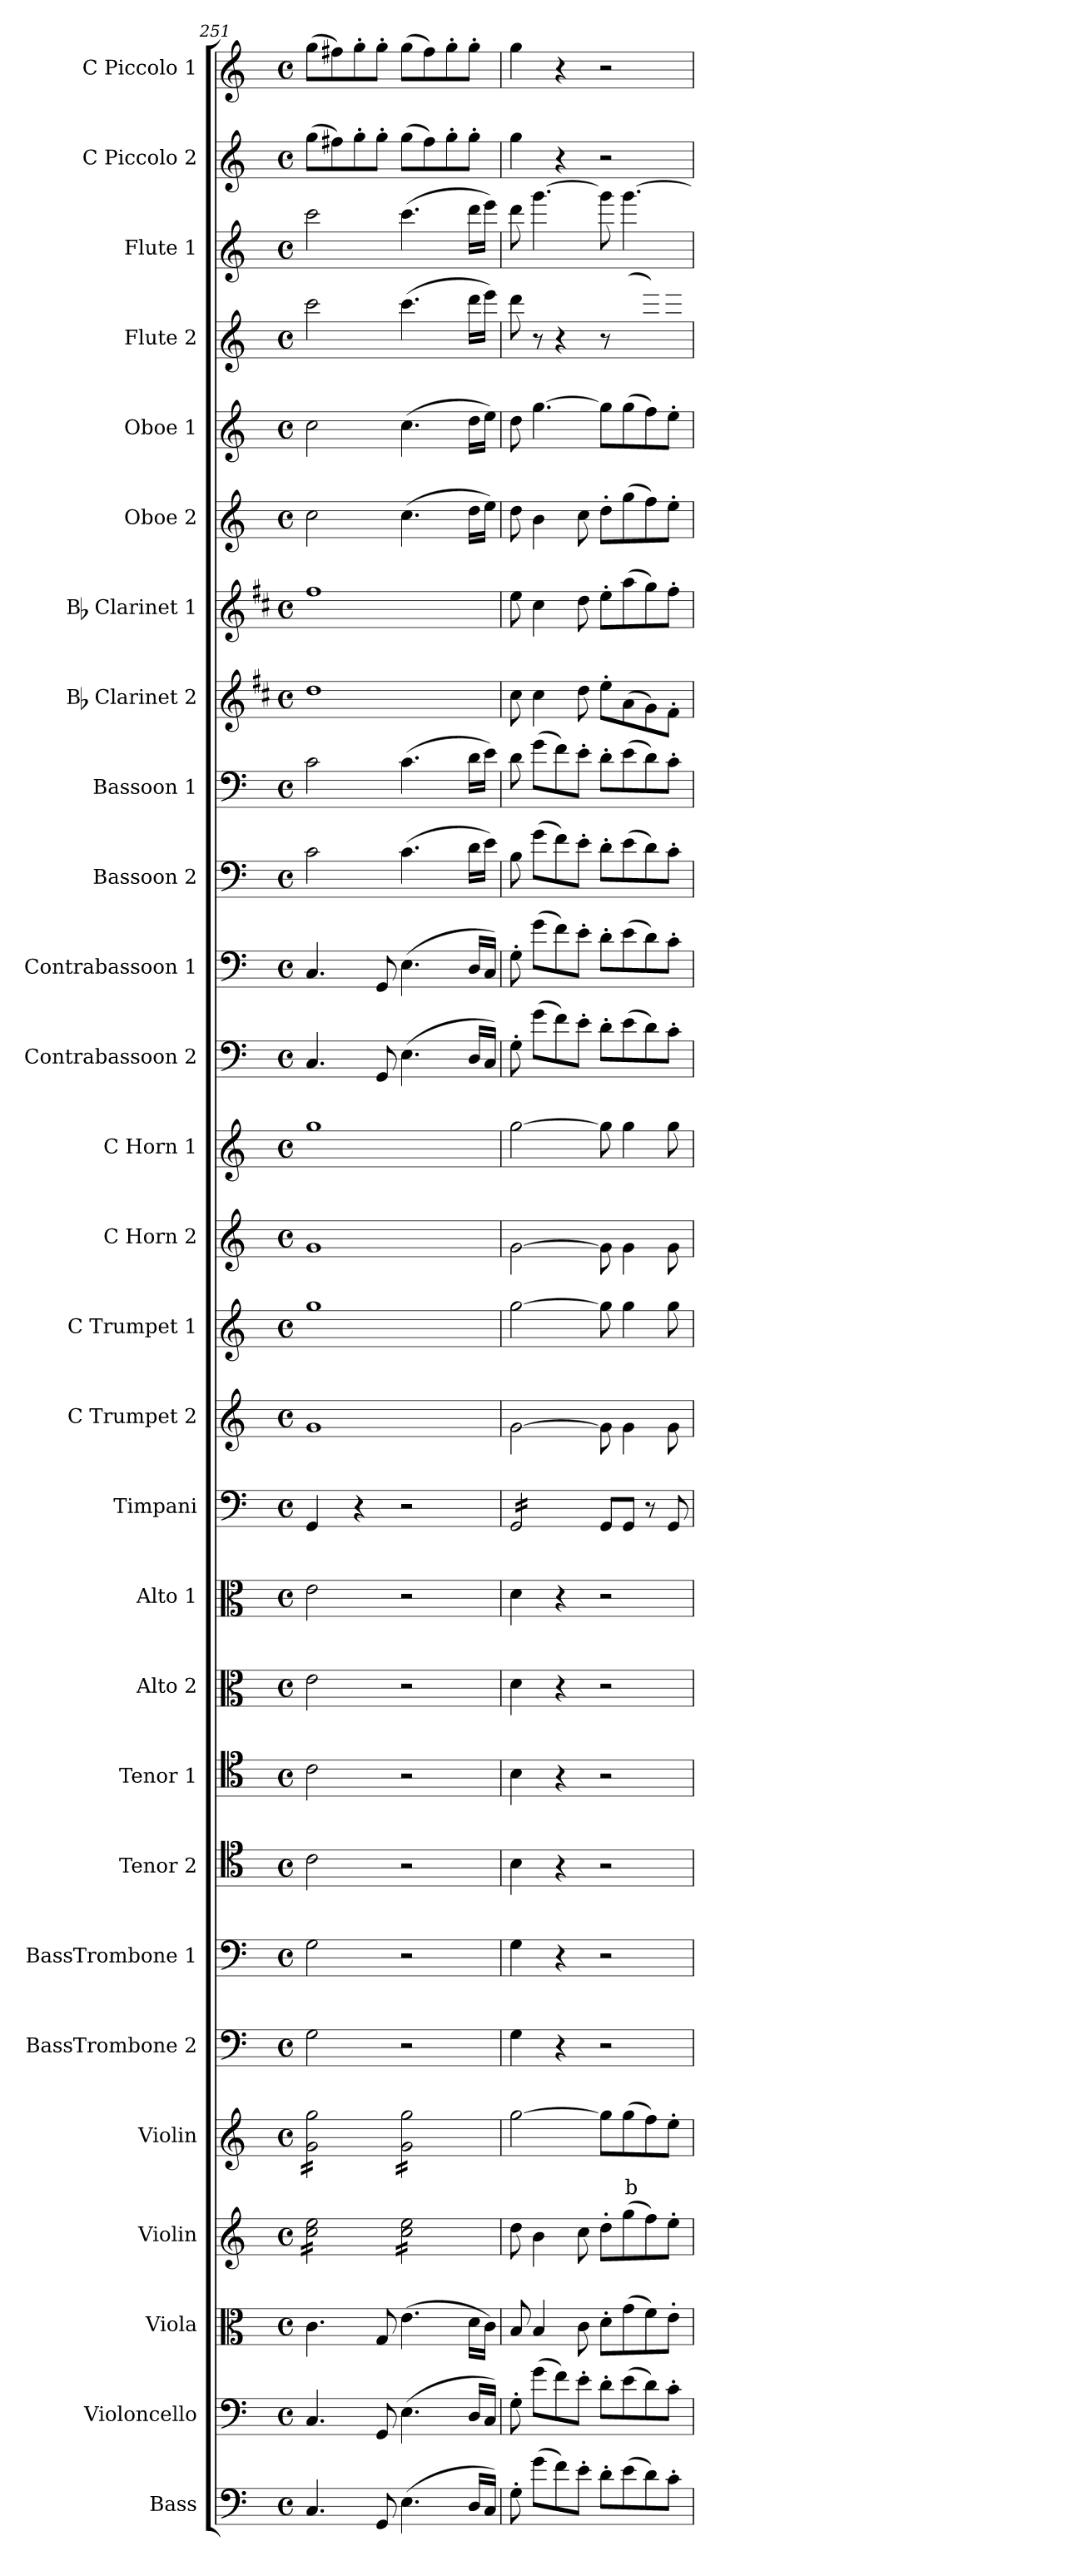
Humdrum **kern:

**kern	**kern	**kern	**kern	**kern	**text	**kern	**kern	**kern	**kern	**kern	**kern	**kern	**kern	**kern	**kern	**kern	**kern	**kern	**kern	**kern	**kern	**kern	**kern	**kern	**kern	**kern	**kern	**kern
*part28	*part27	*part26	*part25	*part24	*part24	*part23	*part22	*part21	*part20	*part19	*part18	*part17	*part16	*part15	*part14	*part13	*part12	*part11	*part10	*part9	*part8	*part7	*part6	*part5	*part4	*part3	*part2	*part1
*staff28	*staff27	*staff26	*staff25	*staff24	*staff24	*staff23	*staff22	*staff21	*staff20	*staff19	*staff18	*staff17	*staff16	*staff15	*staff14	*staff13	*staff12	*staff11	*staff10	*staff9	*staff8	*staff7	*staff6	*staff5	*staff4	*staff3	*staff2	*staff1
*I"Bass	*I"Violoncello	*I"Viola	*I"Violin	*I"Violin	*	*I"BassTrombone 2	*I"BassTrombone 1	*I"Tenor 2	*I"Tenor 1	*I"Alto 2	*I"Alto 1	*I"Timpani	*I"C Trumpet 2	*I"C Trumpet 1	*I"C Horn 2	*I"C Horn 1	*I"Contrabassoon 2	*I"Contrabassoon 1	*I"Bassoon 2	*I"Bassoon 1	*I"Bb Clarinet 2	*I"Bb Clarinet 1	*I"Oboe 2	*I"Oboe 1	*I"Flute 2	*I"Flute 1	*I"C Piccolo 2	*I"C Piccolo 1
*I'B	*I'Vc	*I'Vla	*I'Vln	*I'Vln	*	*I'BTrb 2	*I'BTrb 1	*I'T 2	*I'T 1	*I'A 2	*I'A 1	*I'Timp	*I'Tpt 2	*I'Tpt 1	*I'Hn 2	*I'Hn 1	*I'C Bsn 2	*I'C Bsn 1	*I'Bsn 2	*I'Bsn 1	*I'Cl 2	*I'Cl 1	*I'Ob 2	*I'Ob 1	*I'Fl 2	*I'Fl 1	*I'Picc 2	*I'Picc 1
!!LO:PB:g=z
*clefF4	*clefF4	*clefC3	*clefG2	*clefG2	*	*clefF4	*clefF4	*clefC4	*clefC4	*clefC3	*clefC3	*clefF4	*clefG2	*clefG2	*clefG2	*clefG2	*clefF4	*clefF4	*clefF4	*clefF4	*clefG2	*clefG2	*clefG2	*clefG2	*clefG2	*clefG2	*clefG2	*clefG2
*ITrd7c12	*	*	*	*	*	*	*	*	*	*	*	*	*	*	*ITrd7c12	*ITrd7c12	*ITrd7c12	*ITrd7c12	*	*	*ITrd1c2	*ITrd1c2	*	*	*	*	*ITrd-7c-12	*ITrd-7c-12
*k[]	*k[]	*k[]	*k[]	*k[]	*	*k[]	*k[]	*k[]	*k[]	*k[]	*k[]	*k[]	*k[]	*k[]	*k[]	*k[]	*k[]	*k[]	*k[]	*k[]	*k[]	*k[]	*k[]	*k[]	*k[]	*k[]	*k[]	*k[]
*M4/4	*M4/4	*M4/4	*M4/4	*M4/4	*	*M4/4	*M4/4	*M4/4	*M4/4	*M4/4	*M4/4	*M4/4	*M4/4	*M4/4	*M4/4	*M4/4	*M4/4	*M4/4	*M4/4	*M4/4	*M4/4	*M4/4	*M4/4	*M4/4	*M4/4	*M4/4	*M4/4	*M4/4
*met(c)	*met(c)	*met(c)	*met(c)	*met(c)	*	*met(c)	*met(c)	*met(c)	*met(c)	*met(c)	*met(c)	*met(c)	*met(c)	*met(c)	*met(c)	*met(c)	*met(c)	*met(c)	*met(c)	*met(c)	*met(c)	*met(c)	*met(c)	*met(c)	*met(c)	*met(c)	*met(c)	*met(c)
=251	=251	=251	=251	=251	=251	=251	=251	=251	=251	=251	=251	=251	=251	=251	=251	=251	=251	=251	=251	=251	=251	=251	=251	=251	=251	=251	=251	=251
*	*	*	*tremolo	*	*	*	*	*	*	*	*	*	*	*	*	*	*	*	*	*	*	*	*	*	*	*	*	*
*	*	*	*	*tremolo	*	*	*	*	*	*	*	*	*	*	*	*	*	*	*	*	*	*	*	*	*	*	*	*
4.CC	4.C	4.c	16cc\ 16ee\LL	16g\ 16gg\LL	.	2G	2G	2c	2c	2e	2e	4GG	1g	1gg	1G	1g	4.CC	4.CC	2c	2c	1cc	1ee	2cc	2cc	2ccc	2ccc	(8gggL	(8gggL
.	.	.	16cc\ 16ee\	16g\ 16gg\	.	.	.	.	.	.	.	.	.	.	.	.	.	.	.	.	.	.	.	.	.	.	.	.
.	.	.	16cc\ 16ee\	16g\ 16gg\	.	.	.	.	.	.	.	.	.	.	.	.	.	.	.	.	.	.	.	.	.	.	8fff#X)	8fff#X)
.	.	.	16cc\ 16ee\	16g\ 16gg\	.	.	.	.	.	.	.	.	.	.	.	.	.	.	.	.	.	.	.	.	.	.	.	.
.	.	.	16cc\ 16ee\	16g\ 16gg\	.	.	.	.	.	.	.	4r	.	.	.	.	.	.	.	.	.	.	.	.	.	.	8ggg'	8ggg'
.	.	.	16cc\ 16ee\	16g\ 16gg\	.	.	.	.	.	.	.	.	.	.	.	.	.	.	.	.	.	.	.	.	.	.	.	.
8GGG	8GG	8G	16cc\ 16ee\	16g\ 16gg\	.	.	.	.	.	.	.	.	.	.	.	.	8GGG	8GGG	.	.	.	.	.	.	.	.	8ggg'J	8ggg'J
.	.	.	16cc\ 16ee\JJ	16g\ 16gg\JJ	.	.	.	.	.	.	.	.	.	.	.	.	.	.	.	.	.	.	.	.	.	.	.	.
(4.EE	(4.E	(4.e	16cc\ 16ee\LL	16g\ 16gg\LL	.	2r	2r	2r	2r	2r	2r	2r	.	.	.	.	(4.EE	(4.EE	(4.c	(4.c	.	.	(4.cc	(4.cc	(4.ccc	(4.ccc	(8gggL	(8gggL
.	.	.	16cc\ 16ee\	16g\ 16gg\	.	.	.	.	.	.	.	.	.	.	.	.	.	.	.	.	.	.	.	.	.	.	.	.
.	.	.	16cc\ 16ee\	16g\ 16gg\	.	.	.	.	.	.	.	.	.	.	.	.	.	.	.	.	.	.	.	.	.	.	8fff#)	8fff#)
.	.	.	16cc\ 16ee\	16g\ 16gg\	.	.	.	.	.	.	.	.	.	.	.	.	.	.	.	.	.	.	.	.	.	.	.	.
.	.	.	16cc\ 16ee\	16g\ 16gg\	.	.	.	.	.	.	.	.	.	.	.	.	.	.	.	.	.	.	.	.	.	.	8ggg'	8ggg'
.	.	.	16cc\ 16ee\	16g\ 16gg\	.	.	.	.	.	.	.	.	.	.	.	.	.	.	.	.	.	.	.	.	.	.	.	.
16DDLL	16DLL	16dLL	16cc\ 16ee\	16g\ 16gg\	.	.	.	.	.	.	.	.	.	.	.	.	16DDLL	16DDLL	16dLL	16dLL	.	.	16ddLL	16ddLL	16dddLL	16dddLL	8ggg'J	8ggg'J
16CCJJ)	16CJJ)	16cJJ)	16cc\ 16ee\JJ	16g\ 16gg\JJ	.	.	.	.	.	.	.	.	.	.	.	.	16CCJJ)	16CCJJ)	16eJJ)	16eJJ)	.	.	16eeJJ)	16eeJJ)	16eeeJJ)	16eeeJJ)	.	.
*	*	*	*	*Xtremolo	*	*	*	*	*	*	*	*	*	*	*	*	*	*	*	*	*	*	*	*	*	*	*	*
*	*	*	*Xtremolo	*	*	*	*	*	*	*	*	*	*	*	*	*	*	*	*	*	*	*	*	*	*	*	*	*
=252	=252	=252	=252	=252	=252	=252	=252	=252	=252	=252	=252	=252	=252	=252	=252	=252	=252	=252	=252	=252	=252	=252	=252	=252	=252	=252	=252	=252
*	*	*	*	*	*	*	*	*	*	*	*	*tremolo	*	*	*	*	*	*	*	*	*	*	*	*	*	*	*	*
8GG'	8G'	8B	8dd	[2gg	.	4G	4G	4B	4B	4d	4d	16GGLL	[2g\	[2gg\	[2G\	[2g\	8GG'	8GG'	8B	8d	8b	8dd	8dd	8dd	8ddd	8ddd	4ggg	4ggg
.	.	.	.	.	.	.	.	.	.	.	.	16GG	.	.	.	.	.	.	.	.	.	.	.	.	.	.	.	.
(8GL	(8gL	4B	4b	.	.	.	.	.	.	.	.	16GG	.	.	.	.	(8GL	(8GL	(8gL	(8gL	4b	4b	4b	[4.gg	8r	[4.ggg	.	.
.	.	.	.	.	.	.	.	.	.	.	.	16GG	.	.	.	.	.	.	.	.	.	.	.	.	.	.	.	.
8F)	8f)	.	.	.	.	4r	4r	4r	4r	4r	4r	16GG	.	.	.	.	8F)	8F)	8f)	8f)	.	.	.	.	4r	.	4r	4r
.	.	.	.	.	.	.	.	.	.	.	.	16GG	.	.	.	.	.	.	.	.	.	.	.	.	.	.	.	.
8E'J	8e'J	8c	8cc	.	.	.	.	.	.	.	.	16GG	.	.	.	.	8E'J	8E'J	8e'J	8e'J	8cc	8cc	8cc	.	.	.	.	.
.	.	.	.	.	.	.	.	.	.	.	.	16GGJJ	.	.	.	.	.	.	.	.	.	.	.	.	.	.	.	.
*	*	*	*	*	*	*	*	*	*	*	*	*Xtremolo	*	*	*	*	*	*	*	*	*	*	*	*	*	*	*	*
8D'L	8d'L	8d'L	8dd'L	8ggL]	.	2r	2r	2r	2r	2r	2r	8GGL	8g\]	8gg\]	8G\]	8g\]	8D'L	8D'L	8d'L	8d'L	8dd'L	8dd'L	8dd'L	8ggL]	8r	8ggg]	2r	2r
!	!	!	!	!	!LO:LY:b	!	!	!	!	!	!	!	!	!	!	!	!	!	!	!	!	!	!	!	!	!	!	!
(8E	(8e	(8g	(8gg	(8gg	b	.	.	.	.	.	.	8GGJ	4g\	4gg\	4G\	4g\	(8E	(8E	(8e	(8e	(8g	(8gg	(8gg	(8gg	(8gggLyy	[4.ggg	.	.
8D)	8d)	8f)	8ff)	8ff)	.	.	.	.	.	.	.	8r	.	.	.	.	8D)	8D)	8d)	8d)	8f)	8ff)	8ff)	8ff)	8fff)	.	.	.
8C'J	8c'J	8e'J	8ee'J	8ee'J	.	.	.	.	.	.	.	8GG	8g\	8gg\	8G\	8g\	8C'J	8C'J	8c'J	8c'J	8e'J	8ee'J	8ee'J	8ee'J	8eee'J	.	.	.
=	=	=	=	=	=	=	=	=	=	=	=	=	=	=	=	=	=	=	=	=	=	=	=	=	=	=	=	=
*-	*-	*-	*-	*-	*-	*-	*-	*-	*-	*-	*-	*-	*-	*-	*-	*-	*-	*-	*-	*-	*-	*-	*-	*-	*-	*-	*-	*-
